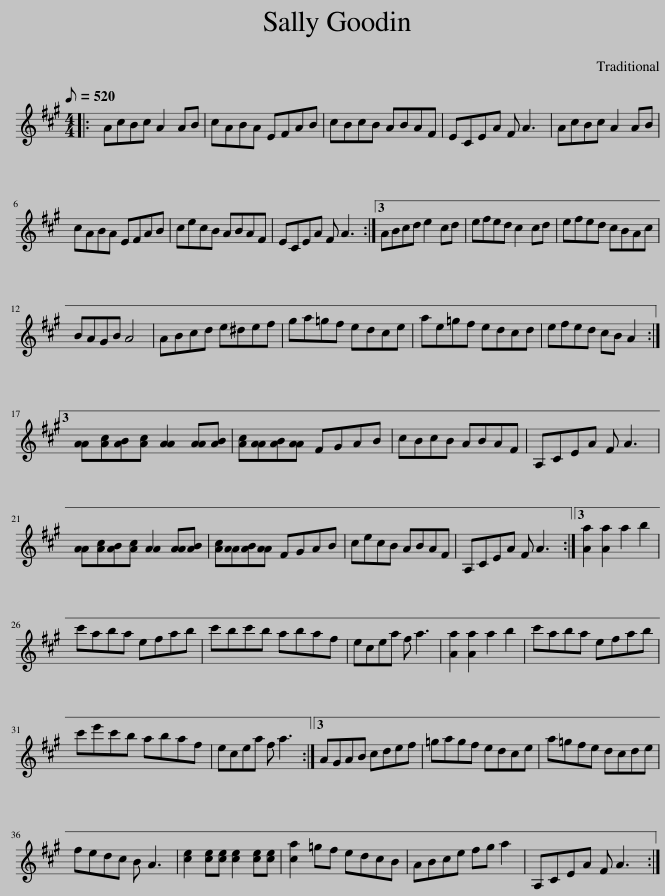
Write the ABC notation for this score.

X:1
L:1/8
Q:1/8=520
M:4/4
I:linebreak $
K:A
V:1 treble
V:1
|: AcBc A2 AB | cABA EFAB | cBcB ABAF | ECEA F A3 | AcBc A2 AB |$ %5
 cABA EFAB | cecB ABAF | ECEA F A3 :|3 ABcd e2 cd | efed c2 cd | %10
 efed cBAc |$ BAGB A4 | ABcd e^def | ga=gf edce | ae=gf edcd | %15
 efed cB A2 :|3$ [AA][Ac][AB][Ac] [AA]2 [AA][AB] | [Ac][AA][AB][AA] FGAB | cBcB ABAF | A,CEA F A3 |$ %20
 [AA][Ac][AB][Ac] [AA]2 [AA][AB] | [Ac][AA][AB][AA] FGAB | cecB ABAF | A,CEA F A3 :|3 [Aa]2 [Aa]2 a2 b2 |$ %25
 c'aba efab | c'bc'b abaf | ecea f a3 | [Aa]2 [Aa]2 a2 b2 | c'aba efab |$ %30
 c'e'c'b abaf | ecea f a3 :|3 AGAB cdef | =gagf edce | a=gfe dcde |$ %35
 fedc B A3 | [ce]2 [ce][ce] [ce]2 [ce][ce] | [ca]2 =gf edcB | ABce fg a2 | A,CEA F A3 :| %40
